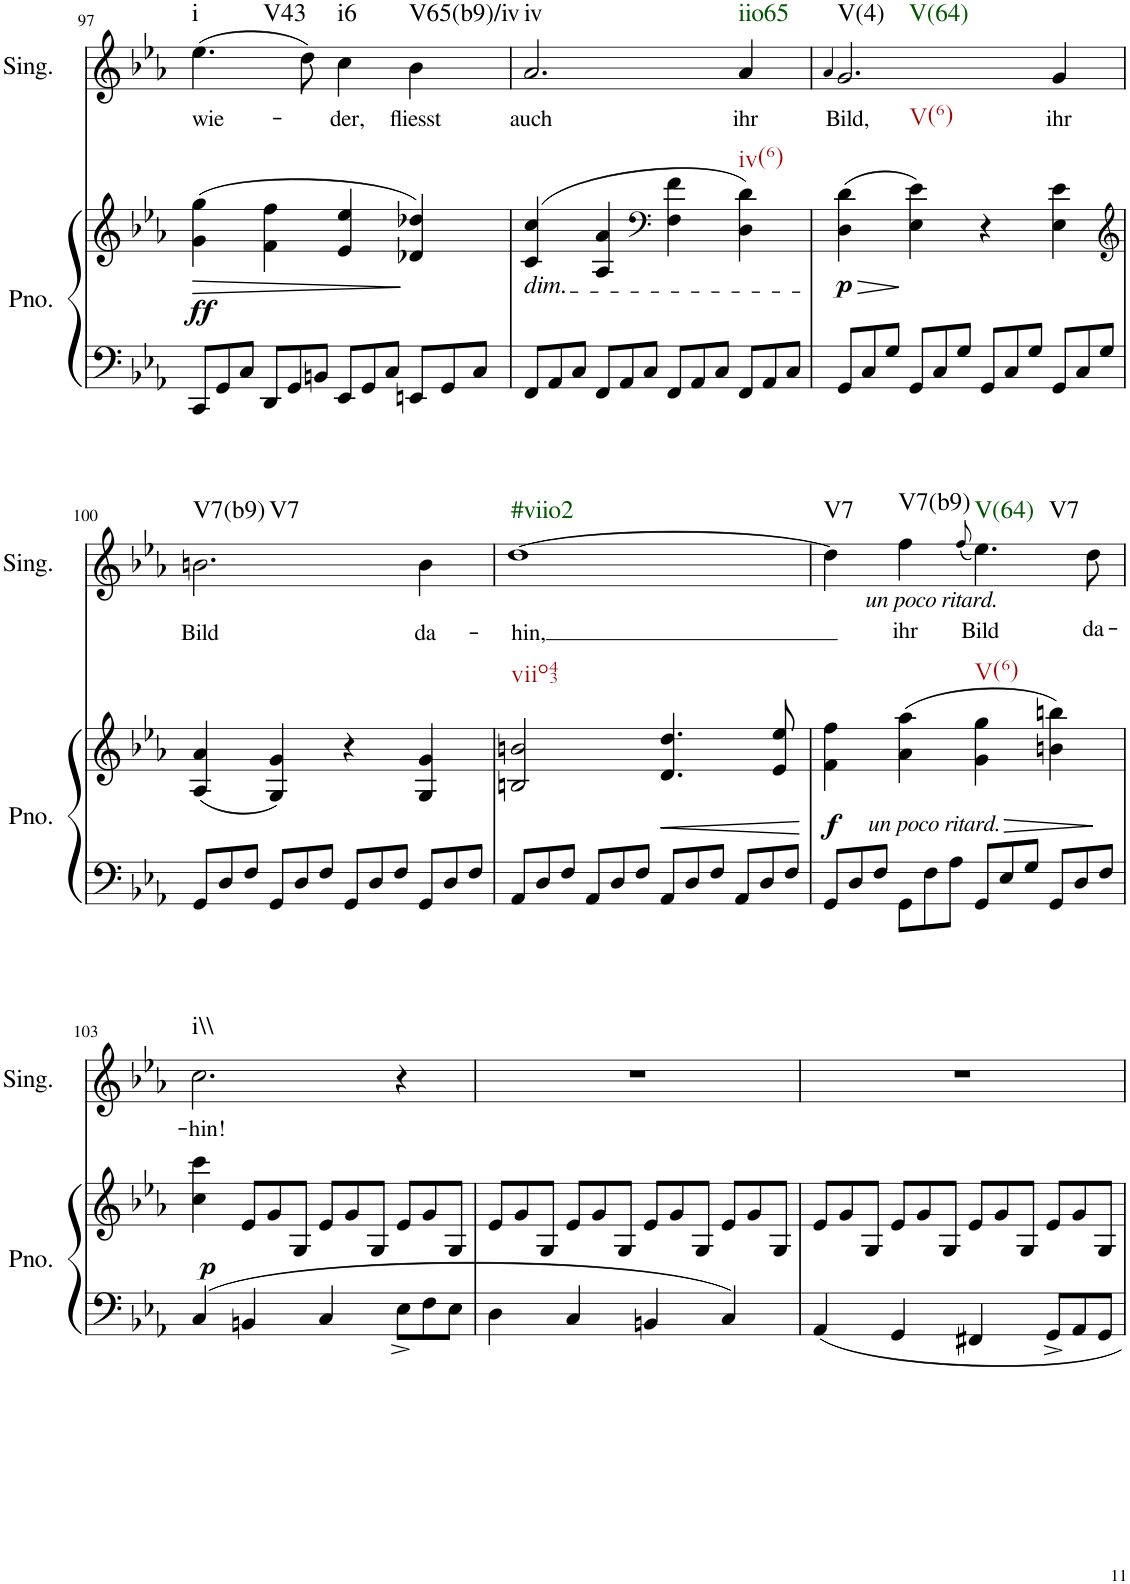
**kern	**kern	**dynam	**kern	**text	**harte
*part2	*part2	*part2	*part1	*part1	*part1
*staff3	*staff2	*staff2/3	*staff1	*staff1	*
*I"Pianoforte	*	*	*I"Singstimme	*	*
*I'Pno.	*	*	*I'Sing.	*	*
!!LO:PB:g=z
*clefF4	*clefG2	*	*clefG2	*	*
*k[b-e-a-]	*k[b-e-a-]	*	*k[b-e-a-]	*	*
*M4/4	*M4/4	*	*M4/4	*	*
*met(c)	*met(c)	*	*met(c)	*	*
*Xtuplet	*	*	*	*	*
=97	=97	=97	=97	=97	=97
!	!	!LO:HP:b	!	!LO:LY:b	!
!	!	!LO:DY:n=1:a=2	!	!	!LO:H:n=1:kt=i
!	!	!	!	!	!LO:H:n=2:kt=V43
12CC/L	(4g\ 4gg\	> ff	(4.ee-\	wie-	N N
12GG/	.	.	.	.	.
12C/J	.	.	.	.	.
12DD/L	4f\ 4ff\	.	.	.	.
12GG/	.	.	.	.	.
.	.	.	8dd\)	.	.
12BBn/J	.	.	.	.	.
!	!	!	!	!LO:LY:b	!LO:H:kt=i6
12EE-/L	4e-/ 4ee-/	.	4cc\	-der,	N
12GG/	.	.	.	.	.
12C/J	.	.	.	.	.
!	!	!	!	!LO:LY:b	!LO:H:kt=V65(b9)/iv
12EEn/L	4d-X/ 4dd-X/)	.	4b-\	fliesst	N
12GG/	.	.	.	.	.
12C/J	.	.	.	.	.
.	.	]	.	.	.
=98	=98	=98	=98	=98	=98
!	!LO:TX:b:i:t=dim.	!	!	!	!
!	!	!	!	!LO:LY:b	!LO:H:kt=iv
12FF/L	(4c/ 4cc/	.	2.a-/	auch	N
12AA-/	.	.	.	.	.
12C/J	.	.	.	.	.
12FF/L	4A-/ 4a-/	.	.	.	.
12AA-/	.	.	.	.	.
12C/J	.	.	.	.	.
*	*clefF4	*	*	*	*
12FF/L	4F\ 4f\	.	.	.	.
12AA-/	.	.	.	.	.
12C/J	.	.	.	.	.
!	!	!	!	!LO:LY:b	!LO:H:kt=iio65
12FF/L	4D\ 4d\)	.	4a-/	ihr	N
12AA-/	.	.	.	.	.
12C/J	.	.	.	.	.
=99	=99	=99	=99	=99	=99
.	.	.	4qa-/	.	.
!	!	!LO:HP:b	!	!LO:LY:b	!
!	!	!LO:DY:n=1:b	!	!	!LO:H:n=1:kt=V(4)
!	!	!	!	!	!LO:H:n=2:kt=V(64)
12GG/L	(4D\ 4d\	> p	2.g/	Bild,	N N
12C/	.	.	.	.	.
12G/J	.	.	.	.	.
12GG/L	4E-\ 4e-\)	]	.	.	.
12C/	.	.	.	.	.
12G/J	.	.	.	.	.
12GG/L	4r	.	.	.	.
12C/	.	.	.	.	.
12G/J	.	.	.	.	.
!	!	!	!	!LO:LY:b	!
12GG/L	4E-\ 4e-\	.	4g/	ihr	.
12C/	.	.	.	.	.
12G/J	.	.	.	.	.
!!LO:LB:g=z
=100	=100	=100	=100	=100	=100
*	*clefG2	*	*	*	*
!	!	!	!	!LO:LY:b	!LO:H:n=1:kt=V7(b9)
!	!	!	!	!	!LO:H:n=2:kt=V7
12GG/L	(4A-/ 4a-/	.	2.bn\	Bild	N N
12D/	.	.	.	.	.
12F/J	.	.	.	.	.
12GG/L	4G/ 4g/)	.	.	.	.
12D/	.	.	.	.	.
12F/J	.	.	.	.	.
12GG/L	4r	.	.	.	.
12D/	.	.	.	.	.
12F/J	.	.	.	.	.
!	!	!	!	!LO:LY:b	!
12GG/L	4G/ 4g/	.	4b\	da-	.
12D/	.	.	.	.	.
12F/J	.	.	.	.	.
=101	=101	=101	=101	=101	=101
!	!	!	!	!LO:LY:b	!LO:H:kt=#viio2
12AA-/L	2Bn/ 2bn/	.	[1dd	-hin,	N
12D/	.	.	.	.	.
12F/J	.	.	.	.	.
12AA-/L	.	.	.	.	.
12D/	.	.	.	.	.
12F/J	.	.	.	.	.
!	!	!LO:HP:b	!	!	!
12AA-/L	4.d/ 4.dd/	<	.	.	.
12D/	.	.	.	.	.
12F/J	.	.	.	.	.
12AA-/L	.	.	.	.	.
12D/	.	.	.	.	.
.	8e-/ 8ee-/	.	.	.	.
12F/J	.	.	.	.	.
.	.	[	.	.	.
=102	=102	=102	=102	=102	=102
!	!	!LO:DY:b	!	!	!LO:H:kt=V7
12GG/L	4f\ 4ff\	f	4dd\]	.	N
12D/	.	.	.	.	.
12F/J	.	.	.	.	.
!	!	!	!LO:TX:b:i:t=un poco ritard.	!	!
!	!LO:TX:b:i:t=un poco ritard.	!	!	!	!
!	!	!LO:HP:b	!	!LO:LY:b	!LO:H:kt=V7(b9)
12GG\L	(4a-\ 4aa-\	>	4ff\	ihr	N
12F\	.	.	.	.	.
12A-\J	.	.	.	.	.
.	.	.	(8qff/	.	.
!	!	!	!	!LO:LY:b	!LO:H:n=1:kt=V(64)
!	!	!	!	!	!LO:H:n=2:kt=V7
12GG/L	4g\ 4gg\	.	4.ee-\)	Bild	N N
12E-/	.	.	.	.	.
12G/J	.	.	.	.	.
12GG/L	4bn\ 4bbn\)	.	.	.	.
12D/	.	.	.	.	.
!	!	!	!	!LO:LY:b	!
.	.	.	8dd\	da-	.
12F/J	.	.	.	.	.
.	.	]	.	.	.
!!LO:LB:g=z
=103	=103	=103	=103	=103	=103
!	!	!LO:DY:a=2	!	!LO:LY:b	!LO:H:kt=i\\
4C/	4cc\ 4ccc\	p	2.cc\	-hin!	N
*	*Xtuplet	*	*	*	*
4BBn/	12e-/L	.	.	.	.
.	12g/	.	.	.	.
.	12G/J	.	.	.	.
4C/	12e-/L	.	.	.	.
.	12g/	.	.	.	.
.	12G/J	.	.	.	.
12E-^<\L	12e-/L	.	4r	.	.
12F\	12g/	.	.	.	.
12E-\J	12G/J	.	.	.	.
=104	=104	=104	=104	=104	=104
4D\	12e-/L	.	1r	.	.
.	12g/	.	.	.	.
.	12G/J	.	.	.	.
4C/	12e-/L	.	.	.	.
.	12g/	.	.	.	.
.	12G/J	.	.	.	.
4BBn/	12e-/L	.	.	.	.
.	12g/	.	.	.	.
.	12G/J	.	.	.	.
4C/	12e-/L	.	.	.	.
.	12g/	.	.	.	.
.	12G/J	.	.	.	.
=105	=105	=105	=105	=105	=105
4AA-/	12e-/L	.	1r	.	.
.	12g/	.	.	.	.
.	12G/J	.	.	.	.
4GG/	12e-/L	.	.	.	.
.	12g/	.	.	.	.
.	12G/J	.	.	.	.
4FF#X/	12e-/L	.	.	.	.
.	12g/	.	.	.	.
.	12G/J	.	.	.	.
12GG^</L	12e-/L	.	.	.	.
12AA-/	12g/	.	.	.	.
12GG/J	12G/J	.	.	.	.
=	=	=	=	=	=
*-	*-	*-	*-	*-	*-
